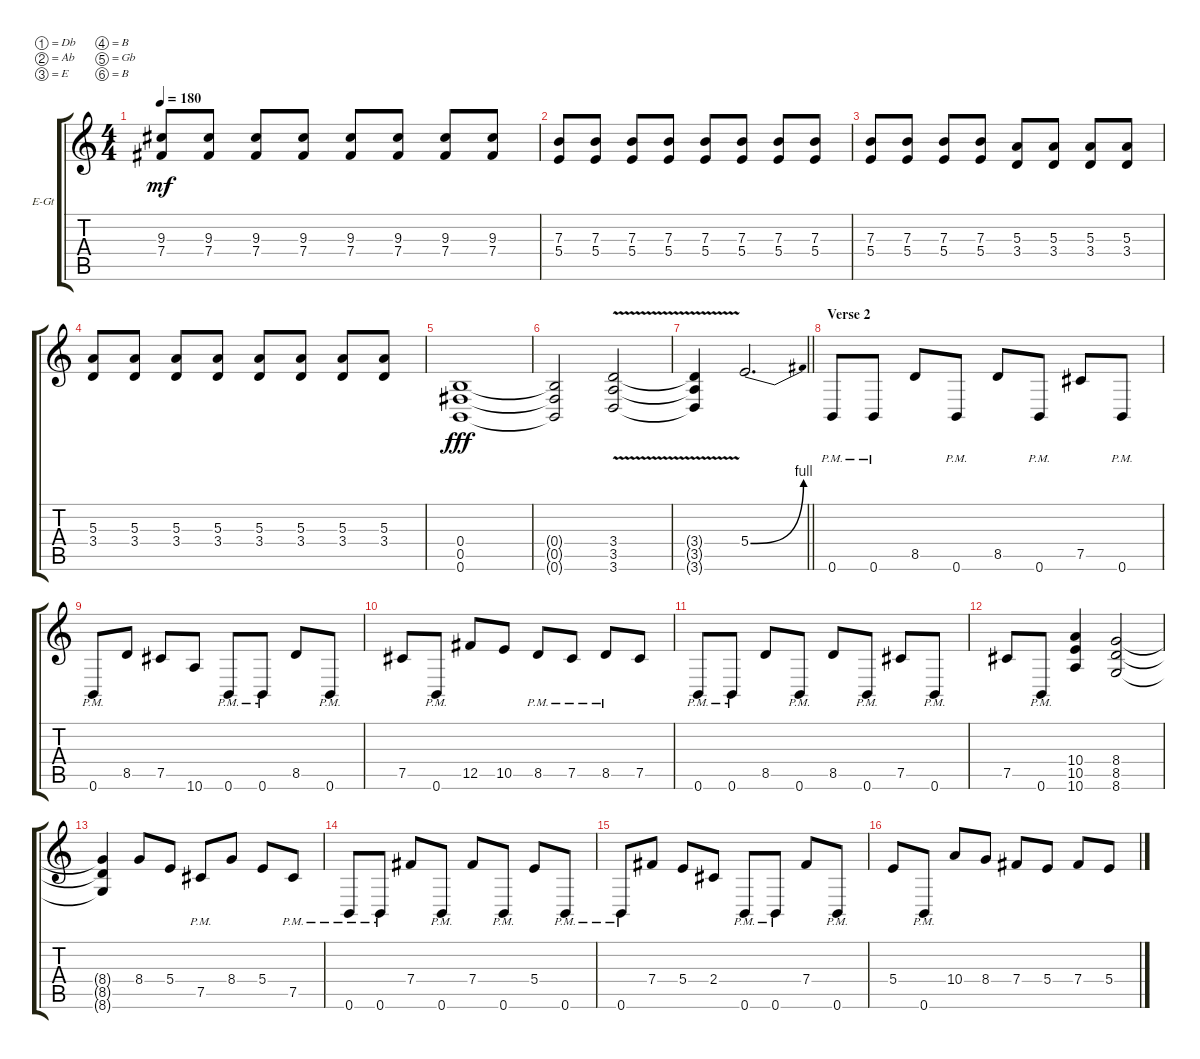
\bracketExtendMode groupsimilarinstruments
\firstSystemTrackNameOrientation horizontal
\otherSystemsTrackNameOrientation horizontal
\track ("Guitar #2" "E-Gt") {instrument overdrivenguitar}
\staff {score tabs}
\tuning (Db4 Ab3 E3 B2 Gb2 B1)
\ts (4 4)
\tempo 180
\clef g2
\ks c
(9.3 7.4).8{dy mf} (9.3 7.4).8 (9.3 7.4).8 (9.3 7.4).8 (9.3 7.4).8 (9.3 7.4).8 (9.3 7.4).8 (9.3 7.4).8 |
(7.3 5.4).8 (7.3 5.4).8 (7.3 5.4).8 (7.3 5.4).8 (7.3 5.4).8 (7.3 5.4).8 (7.3 5.4).8 (7.3 5.4).8 |
(7.3 5.4).8 (7.3 5.4).8 (7.3 5.4).8 (7.3 5.4).8 (5.3 3.4).8 (5.3 3.4).8 (5.3 3.4).8 (5.3 3.4).8 |
(5.3 3.4).8 (5.3 3.4).8 (5.3 3.4).8 (5.3 3.4).8 (5.3 3.4).8 (5.3 3.4).8 (5.3 3.4).8 (5.3 3.4).8 |
(0.4 0.5 0.6).1{dy fff} |
(0.4{t} 0.5{t} 0.6{t}).2 (3.4 3.5{v} 3.6).2 |
\barLineRight lightlight
(3.4{t} 3.5{v t} 3.6{t}).4 5.4{be (bend 0 0 60 4)}.2{d} |
\section ("" "Verse 2")
0.6{pm}.8 0.6{pm}.8 8.5.8 0.6{pm}.8 8.5.8 0.6{pm}.8 7.5.8 0.6{pm}.8 |
0.6{pm}.8 8.5.8 7.5.8 10.6.8 0.6{pm}.8 0.6{pm}.8 8.5.8 0.6{pm}.8 |
7.5.8 0.6{pm}.8 12.5.8 10.5.8 8.5{pm}.8 7.5{pm}.8 8.5{pm}.8 7.5.8 |
0.6{pm}.8 0.6{pm}.8 8.5.8 0.6{pm}.8 8.5.8 0.6{pm}.8 7.5.8 0.6{pm}.8 |
7.5.8 0.6{pm}.8 (10.4 10.5 10.6).4 (8.4 8.5 8.6).2 |
(8.4{t} 8.5{t} 8.6{t}).4 8.4.8 5.4.8 7.5{pm}.8 8.4.8 5.4.8 7.5{pm}.8 |
0.6{pm}.8 0.6{pm}.8 7.4.8 0.6{pm}.8 7.4.8 0.6{pm}.8 5.4.8 0.6{pm}.8 |
0.6{pm}.8 7.4.8 5.4.8 2.4.8 0.6{pm}.8 0.6{pm}.8 7.4.8 0.6{pm}.8 |
5.4.8 0.6{pm}.8 10.4.8 8.4.8 7.4.8 5.4.8 7.4.8 5.4.8
